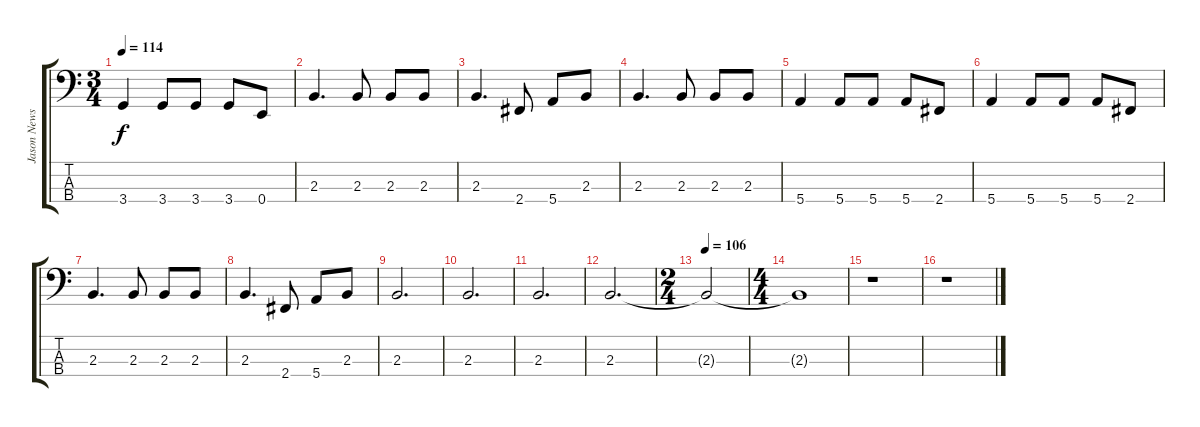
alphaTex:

\track ("Jason Newstead" "Jason News") {instrument electricbasspick}
\staff {score tabs}
\tuning (G2 D2 A1 E1) {hide}
\ts (3 4)
\tempo 114
\clef f4
\ks c
3.4.4{dy f} 3.4.8 3.4.8 3.4.8 0.4.8 |
2.3.4{d} 2.3.8 2.3.8 2.3.8 |
2.3.4{d} 2.4.8 5.4.8 2.3.8 |
2.3.4{d} 2.3.8 2.3.8 2.3.8 |
5.4.4 5.4.8 5.4.8 5.4.8 2.4.8 |
5.4.4 5.4.8 5.4.8 5.4.8 2.4.8 |
2.3.4{d} 2.3.8 2.3.8 2.3.8 |
2.3.4{d} 2.4.8 5.4.8 2.3.8 |
2.3.2{d} |
2.3.2{d} |
2.3.2{d} |
2.3.2{d} |
\ts (2 4)
\tempo 106
2.3{t}.2 |
\ts (4 4)
2.3{t}.1 |
r.1 |
r.1
